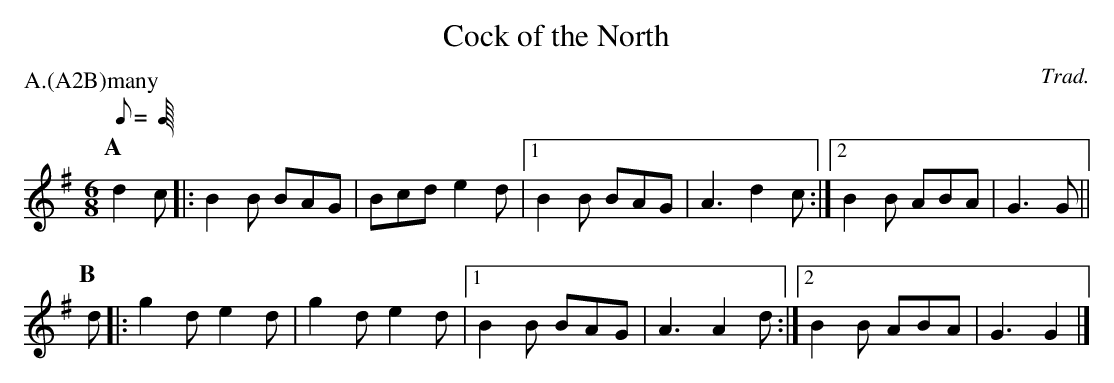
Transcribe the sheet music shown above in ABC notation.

X:1
T:Cock of the North
C:Trad.
M:6/8
L:1/8
Q:C3=69
P:A.(A2B)many
K:G Major
P:A
d2c |: B2B BAG | Bcd e2d |1 B2B BAG | A3 d2c :|2 B2B ABA | G3 G ||
P:B
d |: g2d e2d | g2d e2d |1 B2B BAG | A3 A2d :|2 B2B ABA | G3 G2 |]
